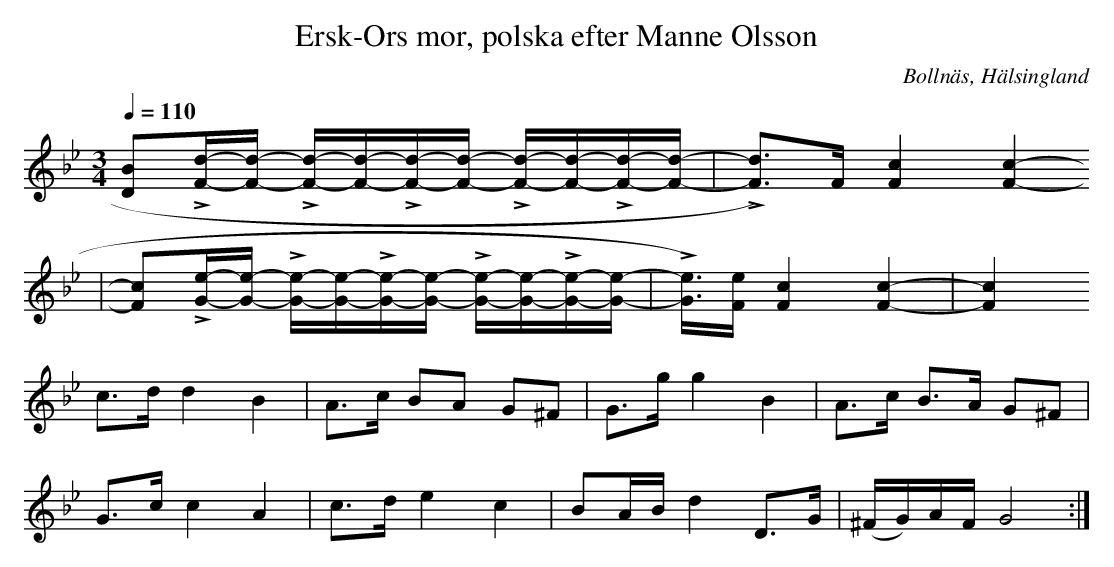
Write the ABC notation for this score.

X:1
T: Ersk-Ors mor, polska efter Manne Olsson
O:Bollnäs, Hälsingland
M:3/4
L:1/8
Q:1/4=110
K:Gm
[D B]L[F/d/]-[F/d/] - L[F/d/]-[F/d/]-L[F/d/]-[F/d/] - L[F/d/]-[F/d/]-L[F/d/]-[F/d/]-| L[F d])>F [-F2 c2] [F2 c2]-
|[F c]L[G/e/]-[G/e/] - L[G/e/]-[G/e/]-L[G/e/]-[G/e/] - L[G/e/]-[G/e/]-L[G/e/]-[G/e/]-| L[G/e/])>[Fe] [-F2 c2] [F2 c2]-|[F2 c2]
c>d    d2       B2           | A>c    BA       G^F       | G>g    g2 B2     | A>c         B>A G^F  |
G>c    c2       A2           | c>d    e2       c2        | BA/B/  d2 D>G   | (^F/G/)A/F/ G4      :|
